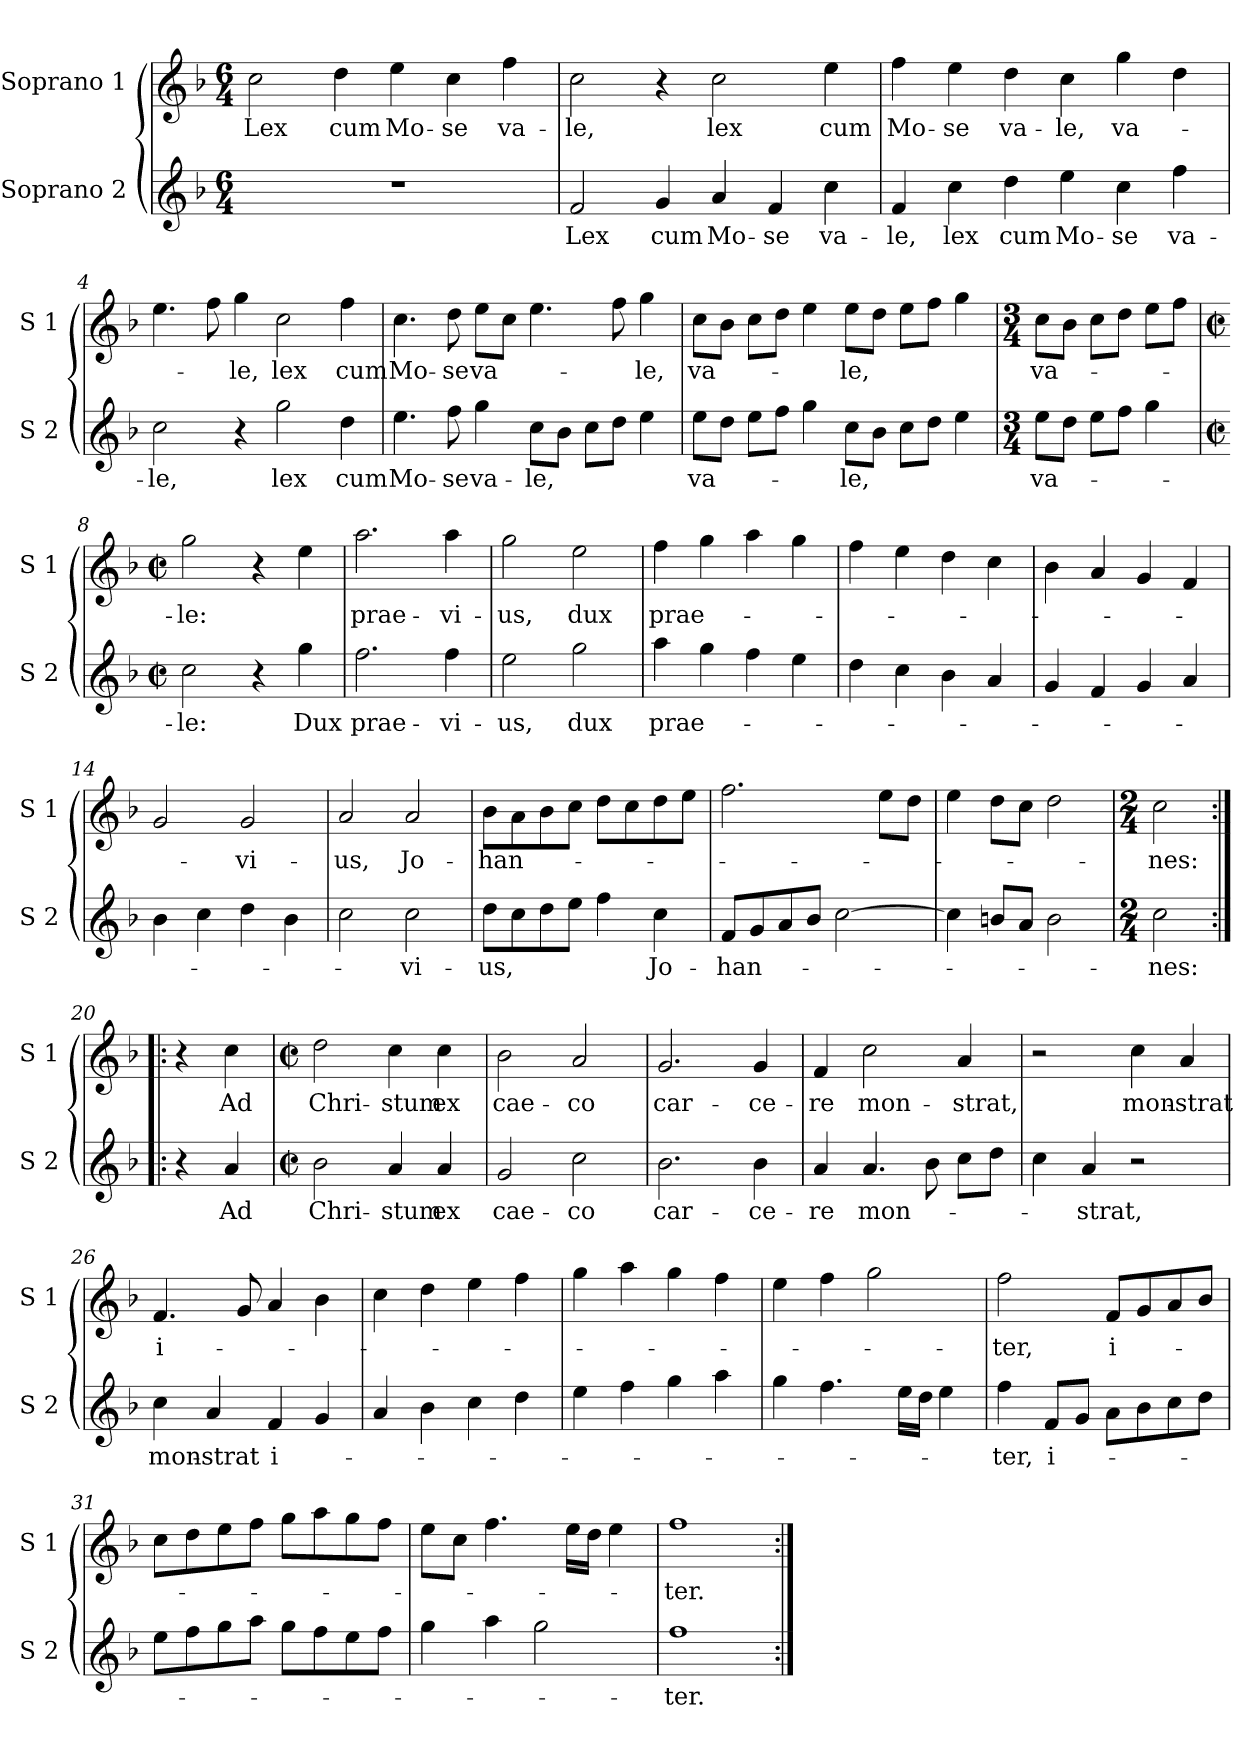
**kern	**text	**kern	**text
*part2	*part2	*part1	*part1
*staff2	*staff2	*staff1	*staff1
*I"Soprano 2	*	*I"Soprano 1	*
*I'S 2	*	*I'S 1	*
*clefG2	*	*clefG2	*
*k[b-]	*	*k[b-]	*
*F:	*	*F:	*
*M6/4	*	*M6/4	*
=1	=1	=1	=1
!	!	!	!LO:LY:b
1.r	.	2cc\	Lex
!	!	!	!LO:LY:b
.	.	4dd\	cum
!	!	!	!LO:LY:b
.	.	4ee\	Mo-
!	!	!	!LO:LY:b
.	.	4cc\	-se
!	!	!	!LO:LY:b
.	.	4ff\	va-
=2	=2	=2	=2
!	!LO:LY:b	!	!LO:LY:b
2f/	Lex	2cc\	-le,
!	!LO:LY:b	!	!
4g/	cum	4r	.
!	!LO:LY:b	!	!LO:LY:b
4a/	Mo-	2cc\	lex
!	!LO:LY:b	!	!
4f/	-se	.	.
!	!LO:LY:b	!	!LO:LY:b
4cc\	va-	4ee\	cum
=3	=3	=3	=3
!	!LO:LY:b	!	!LO:LY:b
4f/	-le,	4ff\	Mo-
!	!LO:LY:b	!	!LO:LY:b
4cc\	lex	4ee\	-se
!	!LO:LY:b	!	!LO:LY:b
4dd\	cum	4dd\	va-
!	!LO:LY:b	!	!LO:LY:b
4ee\	Mo-	4cc\	-le,
!	!LO:LY:b	!	!LO:LY:b
4cc\	-se	4gg\	va-
!	!LO:LY:b	!	!
4ff\	va-	4dd\	.
=4	=4	=4	=4
!	!LO:LY:b	!	!
2cc\	-le,	4.ee\	.
.	.	8ff\	.
!	!	!	!LO:LY:b
4r	.	4gg\	-le,
!	!LO:LY:b	!	!LO:LY:b
2gg\	lex	2cc\	lex
!	!LO:LY:b	!	!LO:LY:b
4dd\	cum	4ff\	cum
!!LO:LB:g=z
=5	=5	=5	=5
!	!LO:LY:b	!	!LO:LY:b
4.ee\	Mo-	4.cc\	Mo-
!	!LO:LY:b	!	!LO:LY:b
8ff\	-se	8dd\	-se
!	!LO:LY:b	!	!LO:LY:b
4gg\	va-	8ee\L	va-
.	.	8cc\J	.
!	!LO:LY:b	!	!
8cc\L	-le,	4.ee\	.
8b-\J	.	.	.
8cc\L	.	.	.
8dd\J	.	8ff\	.
!	!	!	!LO:LY:b
4ee\	.	4gg\	-le,
=6	=6	=6	=6
!	!LO:LY:b	!	!LO:LY:b
8ee\L	va-	8cc\L	va-
8dd\J	.	8b-\J	.
8ee\L	.	8cc\L	.
8ff\J	.	8dd\J	.
4gg\	.	4ee\	.
!	!LO:LY:b	!	!LO:LY:b
8cc\L	-le,	8ee\L	-le,
8b-\J	.	8dd\J	.
8cc\L	.	8ee\L	.
8dd\J	.	8ff\J	.
4ee\	.	4gg\	.
=7	=7	=7	=7
*M3/4	*	*M3/4	*
!	!LO:LY:b	!	!LO:LY:b
8ee\L	va-	8cc\L	va-
8dd\J	.	8b-\J	.
8ee\L	.	8cc\L	.
8ff\J	.	8dd\J	.
4gg\	.	8ee\L	.
.	.	8ff\J	.
=8	=8	=8	=8
*M2/2	*	*M2/2	*
*met(c|)	*	*met(c|)	*
!	!LO:LY:b	!	!LO:LY:b
2cc\	-le:	2gg\	-le:
!	!	!	!LO:LY:b
4r	.	4r	Dux
!	!LO:LY:b	!	!
4gg\	Dux	4ee\	.
!!LO:LB:g=z
=9	=9	=9	=9
!	!LO:LY:b	!	!LO:LY:b
2.ff\	prae-	2.aa\	prae-
!	!LO:LY:b	!	!LO:LY:b
4ff\	-vi-	4aa\	-vi-
=10	=10	=10	=10
!	!LO:LY:b	!	!LO:LY:b
2ee\	-us,	2gg\	-us,
!	!LO:LY:b	!	!LO:LY:b
2gg\	dux	2ee\	dux
=11	=11	=11	=11
!	!LO:LY:b	!	!LO:LY:b
4aa\	prae-	4ff\	prae-
4gg\	.	4gg\	.
4ff\	.	4aa\	.
4ee\	.	4gg\	.
=12	=12	=12	=12
4dd\	.	4ff\	.
4cc\	.	4ee\	.
4b-\	.	4dd\	.
4a/	.	4cc\	.
=13	=13	=13	=13
4g/	.	4b-\	.
4f/	.	4a/	.
4g/	.	4g/	.
4a/	.	4f/	.
!!LO:LB:g=z
=14	=14	=14	=14
4b-\	.	2g/	.
4cc\	.	.	.
!	!	!	!LO:LY:b
4dd\	.	2g/	-vi-
4b-\	.	.	.
=15	=15	=15	=15
!	!	!	!LO:LY:b
2cc\	.	2a/	-us,
!	!LO:LY:b	!	!LO:LY:b
2cc\	-vi-	2a/	Jo-
=16	=16	=16	=16
!	!LO:LY:b	!	!LO:LY:b
8dd\L	-us,	8b-\L	-han-
8cc\	.	8a\	.
8dd\	.	8b-\	.
8ee\J	.	8cc\J	.
4ff\	.	8dd\L	.
.	.	8cc\	.
!	!LO:LY:b	!	!
4cc\	Jo-	8dd\	.
.	.	8ee\J	.
=17	=17	=17	=17
!	!LO:LY:b	!	!
8f/L	-han-	2.ff\	.
8g/	.	.	.
8a/	.	.	.
8b-/J	.	.	.
[2cc\	.	.	.
.	.	8ee\L	.
.	.	8dd\J	.
=18	=18	=18	=18
4cc\]	.	4ee\	.
8bn/L	.	8dd\L	.
8a/J	.	8cc\J	.
2b\	.	2dd\	.
=19	=19	=19	=19
*M2/4	*	*M2/4	*
!	!LO:LY:b	!	!LO:LY:b
2cc\	-nes:	2cc\	-nes:
!!LO:PB:g=z
=20:|!|:	=20:|!|:	=20:|!|:	=20:|!|:
4r	.	4r	.
!	!LO:LY:b	!	!LO:LY:b
4a/	Ad	4cc\	Ad
=21	=21	=21	=21
*M2/2	*	*M2/2	*
*met(c|)	*	*met(c|)	*
!	!LO:LY:b	!	!LO:LY:b
2b-\	Chri-	2dd\	Chri-
!	!LO:LY:b	!	!LO:LY:b
4a/	-stum	4cc\	-stum
!	!LO:LY:b	!	!LO:LY:b
4a/	ex	4cc\	ex
=22	=22	=22	=22
!	!LO:LY:b	!	!LO:LY:b
2g/	cae-	2b-\	cae-
!	!LO:LY:b	!	!LO:LY:b
2cc\	-co	2a/	-co
=23	=23	=23	=23
!	!LO:LY:b	!	!LO:LY:b
2.b-\	car-	2.g/	car-
!	!LO:LY:b	!	!LO:LY:b
4b-\	-ce-	4g/	-ce-
=24	=24	=24	=24
!	!LO:LY:b	!	!LO:LY:b
4a/	-re	4f/	-re
!	!LO:LY:b	!	!LO:LY:b
4.a/	mon-	2cc\	mon-
8b-\	.	.	.
!	!	!	!LO:LY:b
8cc\L	.	4a/	-strat,
8dd\J	.	.	.
!!LO:LB:g=z
=25	=25	=25	=25
4cc\	.	2r	.
!	!LO:LY:b	!	!
4a/	-strat,	.	.
!	!	!	!LO:LY:b
2r	.	4cc\	mon-
!	!	!	!LO:LY:b
.	.	4a/	-strat
=26	=26	=26	=26
!	!LO:LY:b	!	!LO:LY:b
4cc\	mon-	4.f/	i-
!	!LO:LY:b	!	!
4a/	-strat	.	.
.	.	8g/	.
!	!LO:LY:b	!	!
4f/	i-	4a/	.
4g/	.	4b-\	.
=27	=27	=27	=27
4a/	.	4cc\	.
4b-\	.	4dd\	.
4cc\	.	4ee\	.
4dd\	.	4ff\	.
=28	=28	=28	=28
4ee\	.	4gg\	.
4ff\	.	4aa\	.
4gg\	.	4gg\	.
4aa\	.	4ff\	.
=29	=29	=29	=29
4gg\	.	4ee\	.
4.ff\	.	4ff\	.
.	.	2gg\	.
16ee\LL	.	.	.
16dd\JJ	.	.	.
4ee\	.	.	.
!!LO:LB:g=z
=30	=30	=30	=30
!	!LO:LY:b	!	!LO:LY:b
4ff\	-ter,	2ff\	-ter,
!	!LO:LY:b	!	!
8f/L	i-	.	.
8g/J	.	.	.
!	!	!	!LO:LY:b
8a\L	.	8f/L	i-
8b-\	.	8g/	.
8cc\	.	8a/	.
8dd\J	.	8b-/J	.
=31	=31	=31	=31
8ee\L	.	8cc\L	.
8ff\	.	8dd\	.
8gg\	.	8ee\	.
8aa\J	.	8ff\J	.
8gg\L	.	8gg\L	.
8ff\	.	8aa\	.
8ee\	.	8gg\	.
8ff\J	.	8ff\J	.
=32	=32	=32	=32
4gg\	.	8ee\L	.
.	.	8cc\J	.
4aa\	.	4.ff\	.
2gg\	.	.	.
.	.	16ee\LL	.
.	.	16dd\JJ	.
.	.	4ee\	.
=33	=33	=33	=33
!	!LO:LY:b	!	!LO:LY:b
1ff	-ter.	1ff	-ter.
=:|!	=:|!	=:|!	=:|!
*-	*-	*-	*-
